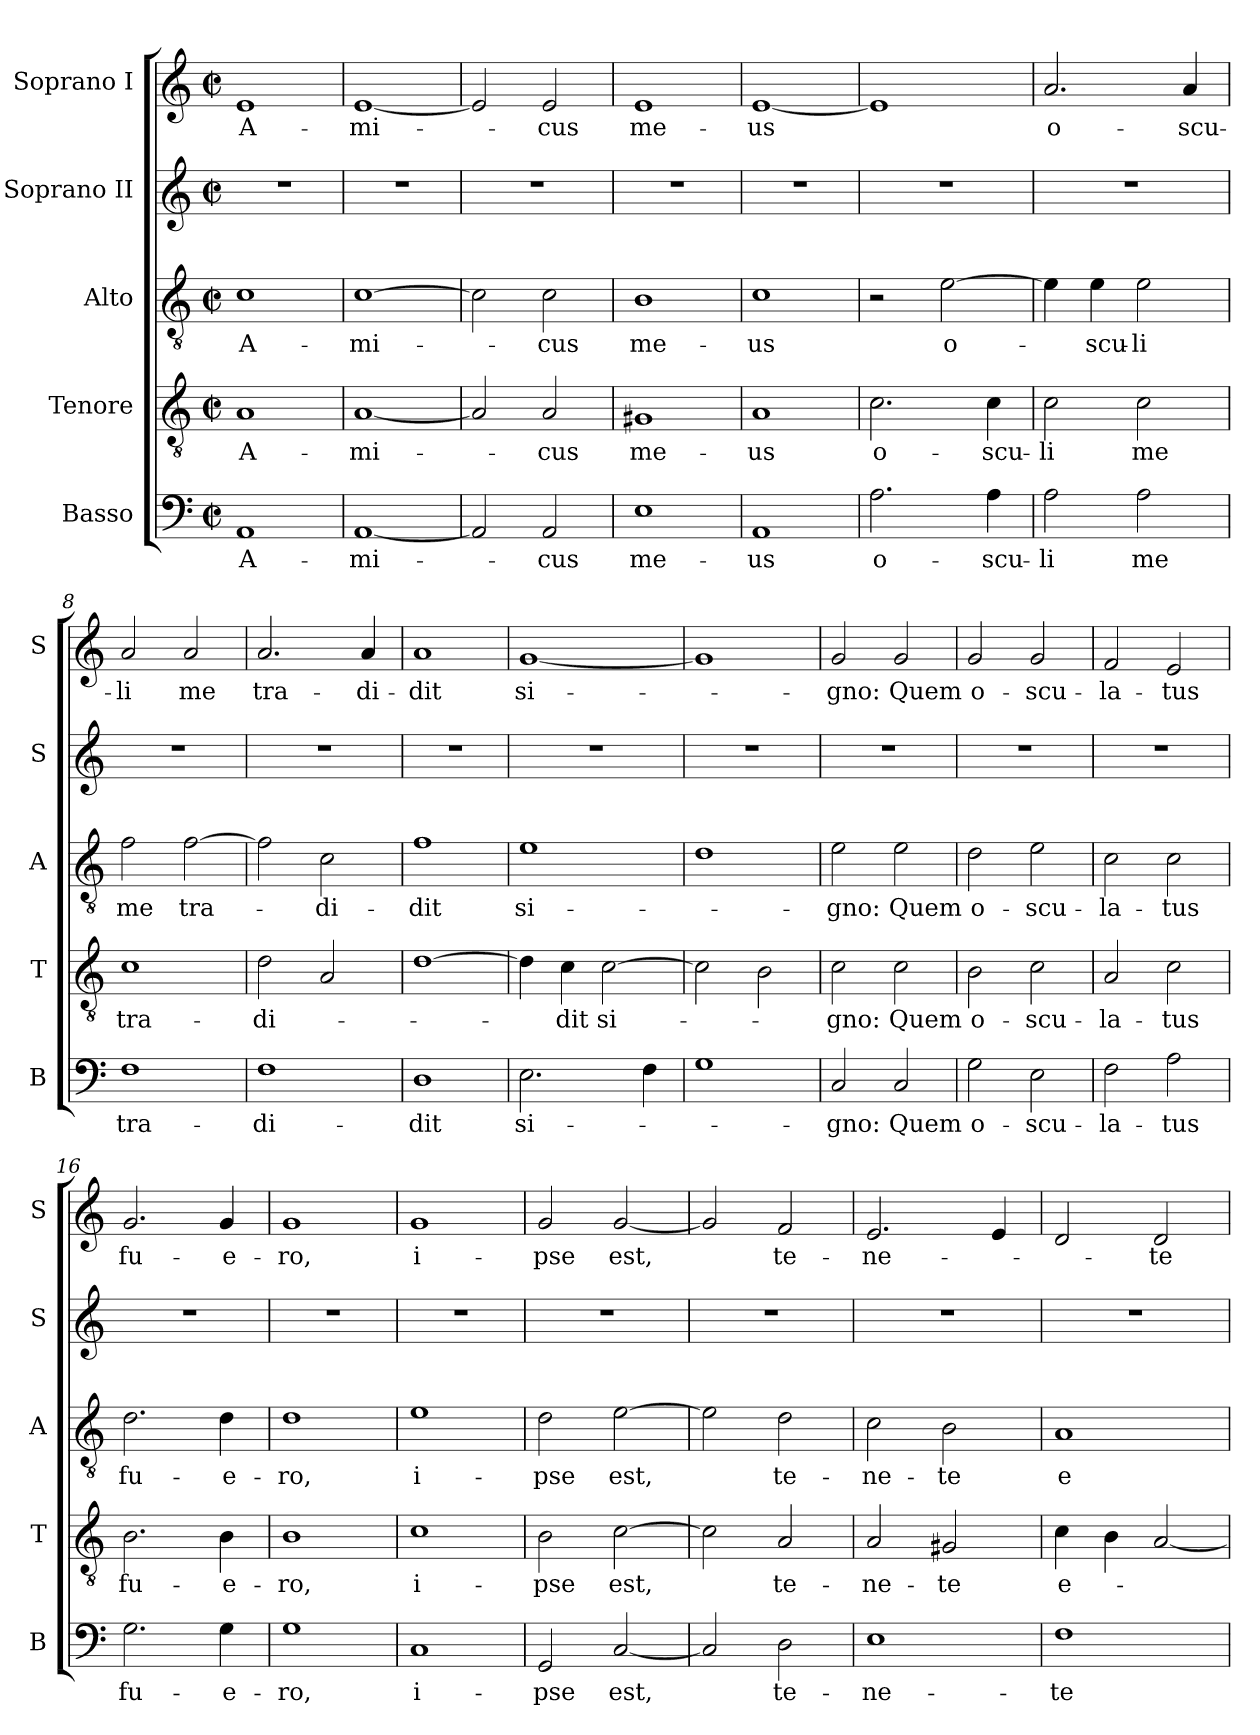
**kern	**text	**kern	**text	**kern	**text	**kern	**kern	**text
*part5	*part5	*part4	*part4	*part3	*part3	*part2	*part1	*part1
*staff5	*staff5	*staff4	*staff4	*staff3	*staff3	*staff2	*staff1	*staff1
*I"Basso	*	*I"Tenore	*	*I"Alto	*	*I"Soprano II	*I"Soprano I	*
*I'B	*	*I'T	*	*I'A	*	*I'S	*I'S	*
*clefF4	*	*clefGv2	*	*clefGv2	*	*clefG2	*clefG2	*
*k[]	*	*k[]	*	*k[]	*	*k[]	*k[]	*
*M2/2	*	*M2/2	*	*M2/2	*	*M2/2	*M2/2	*
*met(c|)	*	*met(c|)	*	*met(c|)	*	*met(c|)	*met(c|)	*
=1	=1	=1	=1	=1	=1	=1	=1	=1
1AA	A-	1A	A-	1c	A-	1r	1e	A-
=2	=2	=2	=2	=2	=2	=2	=2	=2
[1AA	-mi-	[1A	-mi-	[1c	-mi-	1r	[1e	-mi-
=3	=3	=3	=3	=3	=3	=3	=3	=3
2AA/]	.	2A/]	.	2c\]	.	1r	2e/]	.
2AA/	-cus	2A/	-cus	2c\	-cus	.	2e/	-cus
=4	=4	=4	=4	=4	=4	=4	=4	=4
1E	me-	1G#X	me-	1B	me-	1r	1e	me-
=5	=5	=5	=5	=5	=5	=5	=5	=5
1AA	-us	1A	-us	1c	-us	1r	[1e	-us
=6	=6	=6	=6	=6	=6	=6	=6	=6
2.A\	o-	2.c\	o-	2r	.	1r	1e]	.
.	.	.	.	[2e\	o-	.	.	.
4A\	-scu-	4c\	-scu-	.	.	.	.	.
=7	=7	=7	=7	=7	=7	=7	=7	=7
2A\	-li	2c\	-li	4e\]	.	1r	2.a/	o-
.	.	.	.	4e\	-scu-	.	.	.
2A\	me	2c\	me	2e\	-li	.	.	.
.	.	.	.	.	.	.	4a/	-scu-
=8	=8	=8	=8	=8	=8	=8	=8	=8
1F	tra-	1c	tra-	2f\	me	1r	2a/	-li
.	.	.	.	[2f\	tra-	.	2a/	me
=9	=9	=9	=9	=9	=9	=9	=9	=9
1F	-di-	2d\	-di-	2f\]	.	1r	2.a/	tra-
.	.	2A/	.	2c\	-di-	.	.	.
.	.	.	.	.	.	.	4a/	-di-
=10	=10	=10	=10	=10	=10	=10	=10	=10
1D	-dit	[1d	.	1f	-dit	1r	1a	-dit
=11	=11	=11	=11	=11	=11	=11	=11	=11
2.E\	si-	4d\]	.	1e	si-	1r	[1g	si-
.	.	4c\	-dit	.	.	.	.	.
.	.	[2c\	si-	.	.	.	.	.
4F\	.	.	.	.	.	.	.	.
=12	=12	=12	=12	=12	=12	=12	=12	=12
1G	.	2c\]	.	1d	.	1r	1g]	.
.	.	2B\	.	.	.	.	.	.
=13	=13	=13	=13	=13	=13	=13	=13	=13
2C/	-gno:	2c\	-gno:	2e\	-gno:	1r	2g/	-gno:
2C/	Quem	2c\	Quem	2e\	Quem	.	2g/	Quem
=14	=14	=14	=14	=14	=14	=14	=14	=14
2G\	o-	2B\	o-	2d\	o-	1r	2g/	o-
2E\	-scu-	2c\	-scu-	2e\	-scu-	.	2g/	-scu-
=15	=15	=15	=15	=15	=15	=15	=15	=15
2F\	-la-	2A/	-la-	2c\	-la-	1r	2f/	-la-
2A\	-tus	2c\	-tus	2c\	-tus	.	2e/	-tus
=16	=16	=16	=16	=16	=16	=16	=16	=16
2.G\	fu-	2.B\	fu-	2.d\	fu-	1r	2.g/	fu-
4G\	-e-	4B\	-e-	4d\	-e-	.	4g/	-e-
=17	=17	=17	=17	=17	=17	=17	=17	=17
1G	-ro,	1B	-ro,	1d	-ro,	1r	1g	-ro,
=18	=18	=18	=18	=18	=18	=18	=18	=18
1C	i-	1c	i-	1e	i-	1r	1g	i-
=19	=19	=19	=19	=19	=19	=19	=19	=19
2GG/	-pse	2B\	-pse	2d\	-pse	1r	2g/	-pse
[2C/	est,	[2c\	est,	[2e\	est,	.	[2g/	est,
=20	=20	=20	=20	=20	=20	=20	=20	=20
2C/]	.	2c\]	.	2e\]	.	1r	2g/]	.
2D\	te-	2A/	te-	2d\	te-	.	2f/	te-
=21	=21	=21	=21	=21	=21	=21	=21	=21
1E	-ne-	2A/	-ne-	2c\	-ne-	1r	2.e/	-ne-
.	.	2G#X/	-te	2B\	-te	.	.	.
.	.	.	.	.	.	.	4e/	.
=22	=22	=22	=22	=22	=22	=22	=22	=22
1F	-te	4c\	e-	1A	e-	1r	2d/	.
.	.	4B\	.	.	.	.	.	.
.	.	[2A/	.	.	.	.	2d/	-te
=	=	=	=	=	=	=	=	=
*-	*-	*-	*-	*-	*-	*-	*-	*-
